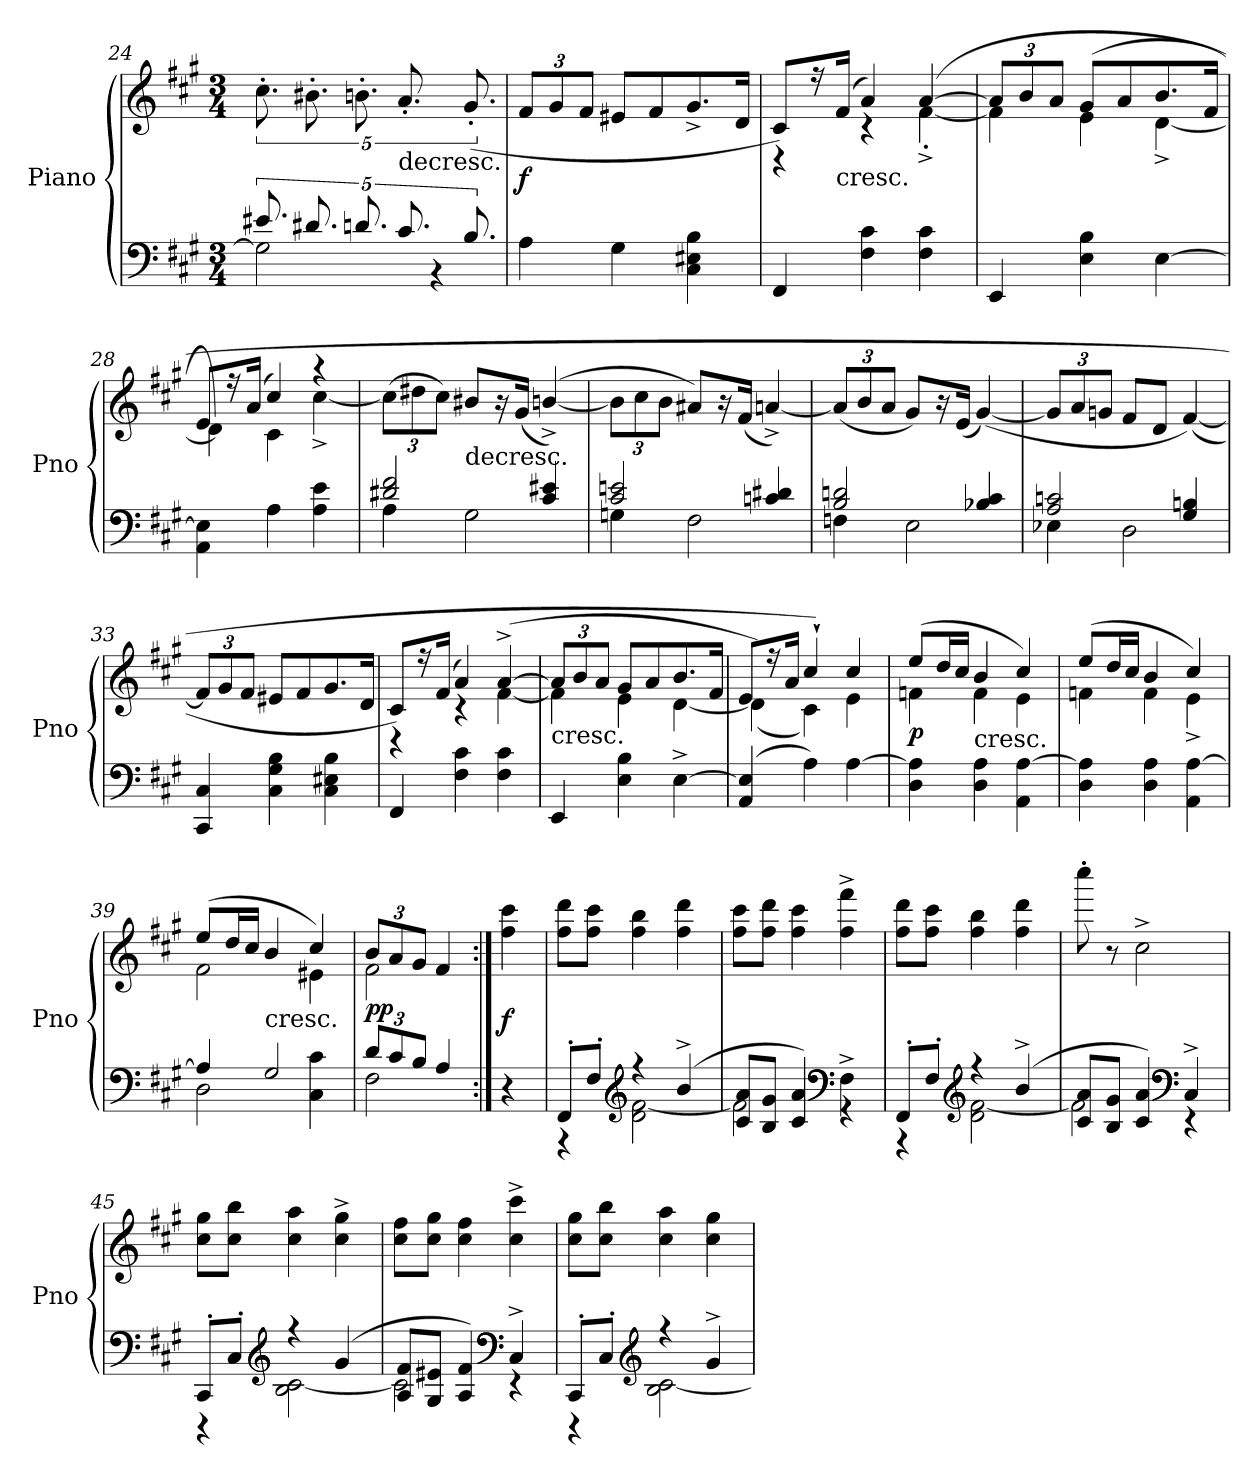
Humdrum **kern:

**kern	**kern	**dynam
*part1	*part1	*part1
*staff2	*staff1	*staff1/2
*I"Piano	*	*
*I'Pno	*	*
*clefF4	*clefG2	*
*k[f#c#g#]	*k[f#c#g#]	*
*f#:	*f#:	*
*M3/4	*M3/4	*
=24	=24	=24
*^	*	*
10.e#X/	2G#\]	10.cc#'\	.
10.d#X/	.	10.b#X'\	.
10.dn/	.	10.bn'\	.
!	!	!LO:TX:c:t=decresc.	!
10.c#/	.	10.a'/	.
.	4r	.	.
10.B/	.	(10.g#'/	.
*v	*v	*	*
=25	=25	=25
4A\	12f#/L	f
.	12g#/	.
.	12f#/J	.
4G#\	8e#X/L	.
.	8f#/	.
4C#\ 4E#X\ 4B\	8.g#^/	.
.	16d/Jk	.
=26	=26	=26
*	*^	*
4FF#/	8c#/L)	4r	.
.	16r	.	.
!	!LO:TX:c:t=cresc.	!	!
.	(16f#/Jk	.	.
4F#\ 4c#\	4a/)	4r	.
4F#\ 4c#\	([4a/	[4f#'^\	.
=27	=27	=27	=27
4EE/	12a/L]	4f#\]	.
.	12b/	.	.
.	12a/J	.	.
4E\ 4B\	(8g#/L	4e\	.
.	8a/	.	.
[4E\	8.b/	[4d^\	.
.	16f#/Jk	.	.
=28	=28	=28	=28
4AA\ 4E]\	8e/L	4d\])	.
.	16r	.	.
.	(16a/Jk	.	.
4A\	4cc#/)	4c#\	.
4A\ 4e\	4r	[4cc#^\	.
*	*v	*v	*
=29	=29	=29
*^	*	*
2d#X/ 2f#/	4A\	(12cc#\L]	.
.	.	12dd#X\	.
.	.	12cc#\J)	.
!	!	!LO:TX:c:t=decresc.	!
.	2G#\	8b#X/L	.
.	.	16r	.
.	.	(16g#/Jk	.
4c#/ 4e#X/	.	([4bn^/)	.
=30	=30	=30	=30
2c#/ 2en/	4Gn\	12b\L]	.
.	.	12cc#\	.
.	.	12b\J	.
.	2F#\	8a#X/L)	.
.	.	16r	.
.	.	(16f#/Jk	.
4cn/ 4d#X/	.	[4an^/)	.
=31	=31	=31	=31
2B/ 2dn/	4Fn\	(12a/L]	.
.	.	12b/	.
.	.	12a/J	.
.	2E\	8g#/L)	.
.	.	16r	.
.	.	(16e/Jk	.
4B-X/ 4c#/	.	([4g#/)	.
=32	=32	=32	=32
2A/ 2cn/	4E-X\	12g#/L]	.
.	.	12a/	.
.	.	12gn/J	.
.	2D\	8f#/L	.
.	.	8d/J	.
4G#/ 4Bn/	.	([4f#/)	.
*v	*v	*	*
=33	=33	=33
4CC#/ 4C#/	12f#/L]	.
.	12g#/	.
.	12f#/J	.
4C#\ 4G#\ 4B\	8e#X/L	.
.	8f#/	.
4C#\ 4E#X\ 4B\	8.g#/	.
.	16d/Jk	.
=34	=34	=34
*	*^	*
4FF#/	8c#/L)	4r	.
.	16r	.	.
.	(16f#/Jk	.	.
4F#\ 4c#\	4a/)	4r	.
4F#\ 4c#\	([4a^/	[4f#\	.
=35	=35	=35	=35
!	!LO:TX:c:t=cresc.	!	!
4EE/	12a/L]	4f#\]	.
.	12b/	.	.
.	12a/J	.	.
4E\ 4B\	8g#/L	4e\	.
.	8a/	.	.
[4E^\	8.b/	[4d\	.
.	16f#/Jk	.	.
=36	=36	=36	=36
(4AA/ 4E]/	8e/L	(4d\])	.
.	16r	.	.
.	16a/Jk	.	.
4A\)	4cc#`/)	4c#\)	.
[4A\	4cc#/	4e\	.
=37	=37	=37	=37
4D\ 4A]\	(8ee/L	4fn\	p
.	16dd/L	.	.
.	16cc#/JJ	.	.
!	!LO:TX:c:t=cresc.	!	!
4D\ 4A\	4b/	4f\	.
4AA\ [4A\	4cc#/)	4e\	.
=38	=38	=38	=38
4D\ 4A]\	(8ee/L	4fn\	.
.	16dd/L	.	.
.	16cc#/JJ	.	.
4D\ 4A\	4b/	4f\	.
4AA\ [4A\	4cc#/)	4e^\	.
=39	=39	=39	=39
*^	*	*	*
4A/]	2D\	(8ee/L	2f#\	.
.	.	16dd/L	.	.
.	.	16cc#/JJ	.	.
!	!	!LO:TX:c:t=cresc.	!	!
2G#/	.	4b/	.	.
.	4C#\ 4c#\	4cc#/)	4e#X\	.
=40	=40	=40	=40	=40
12d/L	2F#\	12b/L	2f#\	pp
12c#/	.	12a/	.	.
12B/J	.	12g#/J	.	.
4A/	.	4f#/	.	.
*v	*v	*	*	*
*	*v	*v	*
=:|!	=:|!	=:|!
4r	4ff#\ 4ccc#\	f
=41	=41	=41
*^	*	*
8FF#'/L	4r	8ff#\ 8ddd\L	.
8F#'/J	.	8ff#\ 8ccc#\J	.
*clefG2	*	*	*
4r	2d\ [2f#\	4ff#\ 4bb\	.
(4b^/	.	4ff#\ 4ddd\	.
=42	=42	=42	=42
2f#\]	8c#/ 8a/L	8ff#\ 8ccc#\L	.
.	8B/ 8g#/J	8ff#\ 8ddd\J	.
.	4c#/ 4a/)	4ff#\ 4ccc#\	.
*clefF4	*	*	*
4F#^\	4r	4ff#^\ 4fff#^\	.
=43	=43	=43	=43
8FF#'/L	4r	8ff#\ 8ddd\L	.
8F#'/J	.	8ff#\ 8ccc#\J	.
*clefG2	*	*	*
4r	2d\ [2f#\	4ff#\ 4bb\	.
(4b^/	.	4ff#\ 4ddd\	.
=44	=44	=44	=44
8c#/ 8a/L	2f#\]	8cccc#'\	.
8B/ 8g#/J	.	8r	.
4c#/ 4a/)	.	2cc#^\	.
*clefF4	*	*	*
4C#^/	4r	.	.
=45	=45	=45	=45
8CC#'/L	4r	8cc#\ 8gg#\L	.
8C#'/J	.	8cc#\ 8bb\J	.
*clefG2	*	*	*
4r	2B\ [2c#\	4cc#\ 4aa\	.
(4g#/	.	4cc#^\ 4gg#^\	.
=46	=46	=46	=46
2c#\]	8A/ 8f#/L	8cc#\ 8ff#\L	.
.	8G#/ 8e#X/J	8cc#\ 8gg#\J	.
.	4A/ 4f#/)	4cc#\ 4ff#\	.
*clefF4	*	*	*
4C#^/	4r	4cc#^\ 4ccc#^\	.
=47	=47	=47	=47
8CC#'/L	4r	8cc#\ 8gg#\L	.
8C#'/J	.	8cc#\ 8bb\J	.
*clefG2	*	*	*
4r	2B\ [2c#\	4cc#\ 4aa\	.
4g#^/	.	4cc#\ 4gg#\	.
*v	*v	*	*
=	=	=
*-	*-	*-
